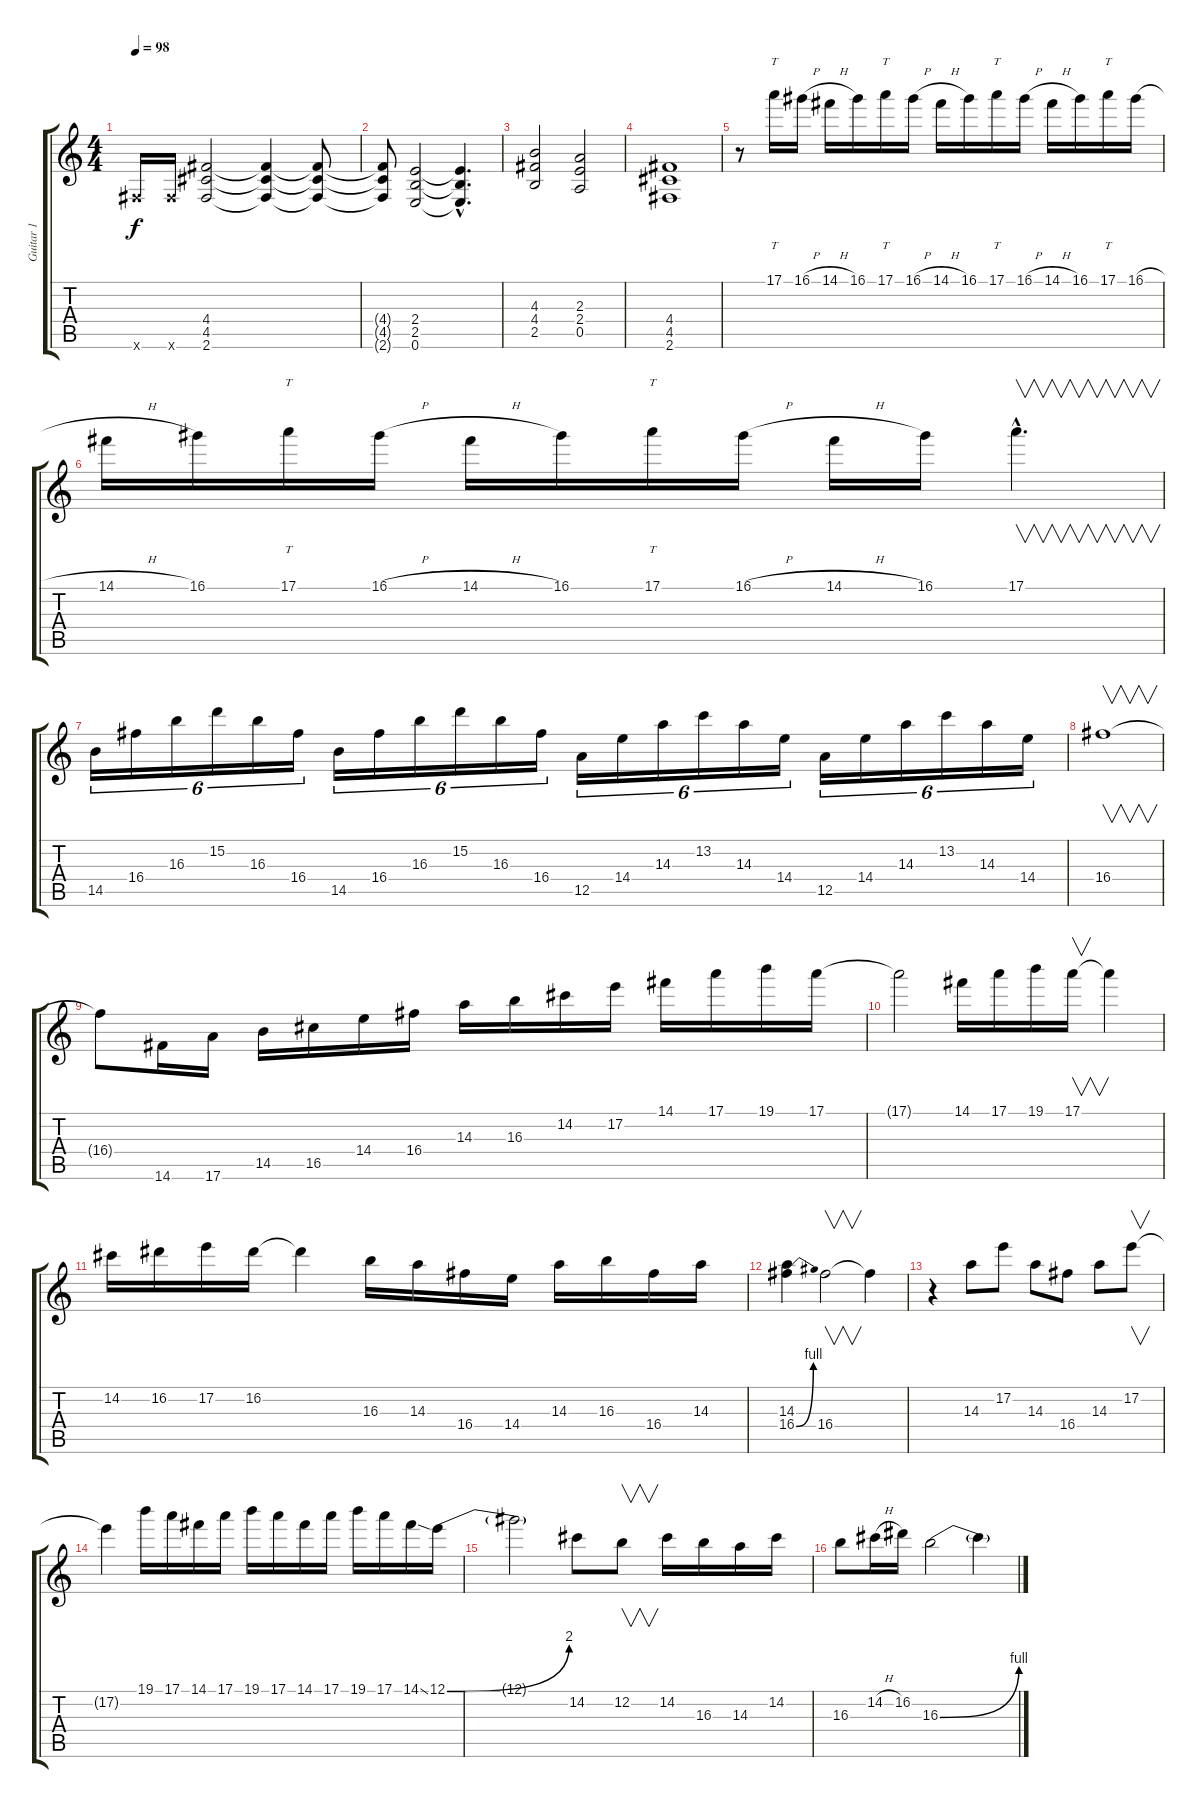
\track ("Guitar 1" "Guitar 1") {instrument distortionguitar}
\staff {score tabs}
\tuning (E4 B3 G3 D3 A2 E2) {hide}
\ts (4 4)
\tempo 98
\clef g2
\ks c
2.6{x}.16{dy f} 2.6{x}.16 (4.4 4.5 2.6).2 (4.4{t} 4.5{t} 2.6{t}).4 (4.4{t} 4.5{t} 2.6{t}).8 |
(4.4{t} 4.5{t} 2.6{t}).8 (2.4 2.5 0.6).2 (2.4{hac t} 2.5{hac t} 0.6{hac t}).4{d} |
(4.3 4.4 2.5).2 (2.3 2.4 0.5).2 |
(4.4 4.5 2.6).1 |
r.8 17.1.16{tt} 16.1{h}.16 14.1{h}.16 16.1.16 17.1.16{tt} 16.1{h}.16 14.1{h}.16 16.1.16 17.1.16{tt} 16.1{h}.16 14.1{h}.16 16.1.16 17.1.16{tt} 16.1{h}.16 |
14.1{h}.16 16.1.16 17.1.16{tt} 16.1{h}.16 14.1{h}.16 16.1.16 17.1.16{tt} 16.1{h}.16 14.1{h}.16 16.1.16 17.1{hac}.4{v d} |
14.5.16{tu (6 4)} 16.4.16{tu (6 4)} 16.3.16{tu (6 4)} 15.2.16{tu (6 4)} 16.3.16{tu (6 4)} 16.4.16{tu (6 4)} 14.5.16{tu (6 4)} 16.4.16{tu (6 4)} 16.3.16{tu (6 4)} 15.2.16{tu (6 4)} 16.3.16{tu (6 4)} 16.4.16{tu (6 4)} 12.5.16{tu (6 4)} 14.4.16{tu (6 4)} 14.3.16{tu (6 4)} 13.2.16{tu (6 4)} 14.3.16{tu (6 4)} 14.4.16{tu (6 4)} 12.5.16{tu (6 4)} 14.4.16{tu (6 4)} 14.3.16{tu (6 4)} 13.2.16{tu (6 4)} 14.3.16{tu (6 4)} 14.4.16{tu (6 4)} |
16.4.1{v} |
16.4{t}.8 14.6.16 17.6.16 14.5.16 16.5.16 14.4.16 16.4.16 14.3.16 16.3.16 14.2.16 17.2.16 14.1.16 17.1.16 19.1.16 17.1.16 |
17.1{t}.2 14.1.16 17.1.16 19.1.16 17.1.16{v} 17.1{t}.4 |
14.2.16 16.2.16 17.2.16 16.2.16 16.2{t}.4 16.3.16 14.3.16 16.4.16 14.4.16 14.3.16 16.3.16 16.4.16 14.3.16 |
(14.3 16.4{be (bend 0 0 60 4)}).4 16.4.2{v} 16.4{t}.4 |
r.4 14.3.8 17.2.8 14.3.8 16.4.8 14.3.8 17.2.8{v} |
17.2{t}.4 19.1.16 17.1.16 14.1.16 17.1.16 19.1.16 17.1.16 14.1.16 17.1.16 19.1.16 17.1.16 14.1{ss}.16 12.1{be (bend 0 0 60 8)}.16 |
12.1{t}.2 14.2.8 12.2.8{v} 14.2.16 16.3.16 14.3.16 14.2.16 |
16.3.8 14.2{h}.16 16.2.16 16.3{be (bend 0 0 60 4)}.2 16.3{t}.4
